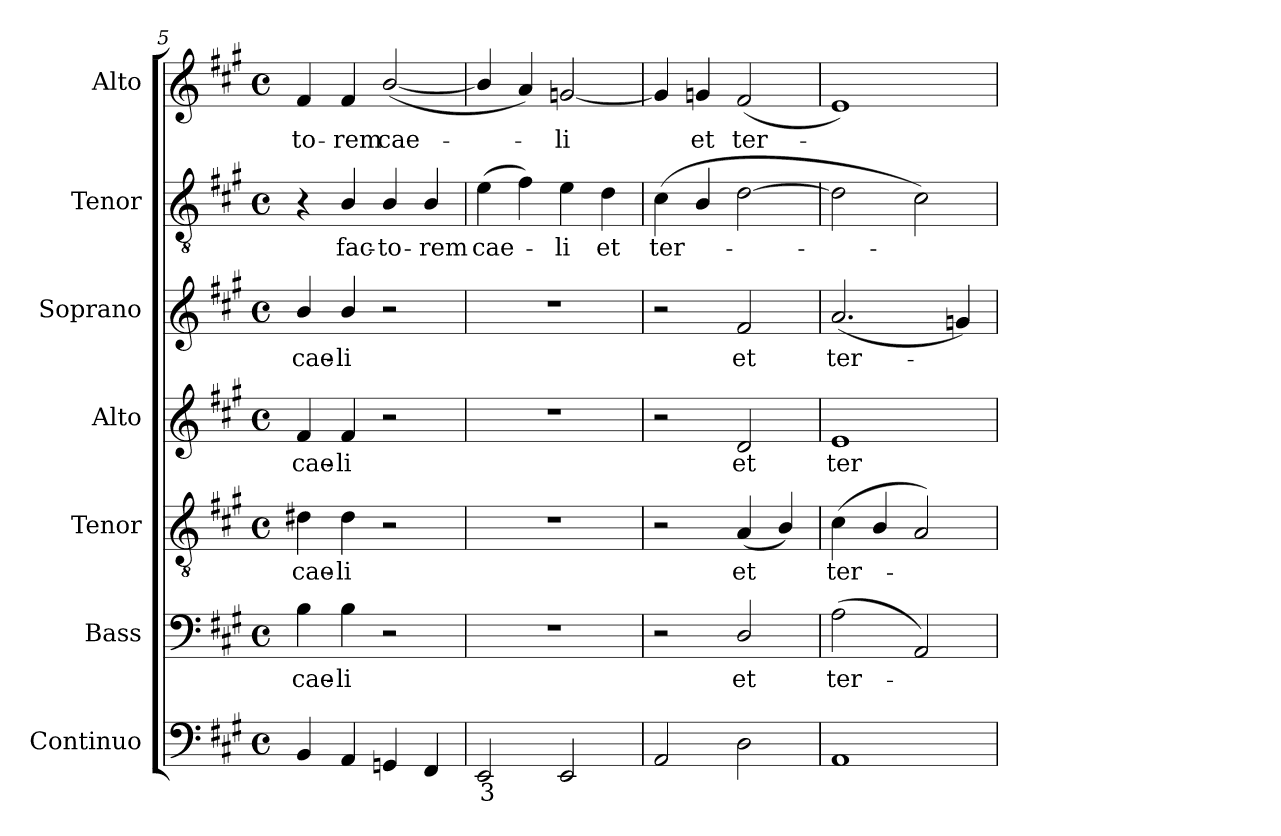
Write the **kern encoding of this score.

**kern	**text	**kern	**text	**kern	**text	**kern	**text	**kern	**text	**kern	**text	**kern	**text
*part7	*part7	*part6	*part6	*part5	*part5	*part4	*part4	*part3	*part3	*part2	*part2	*part1	*part1
*staff7	*staff7	*staff6	*staff6	*staff5	*staff5	*staff4	*staff4	*staff3	*staff3	*staff2	*staff2	*staff1	*staff1
*I"Continuo	*	*I"Bass	*	*I"Tenor	*	*I"Alto	*	*I"Soprano	*	*I"Tenor	*	*I"Alto	*
*I'Cont.	*	*I'B.	*	*I'T.	*	*I'A.	*	*I'S.	*	*I'T.	*	*I'A.	*
*clefF4	*	*clefF4	*	*clefGv2	*	*clefG2	*	*clefG2	*	*clefGv2	*	*clefG2	*
*	*	*	*	*ITrd7c12	*	*	*	*	*	*ITrd7c12	*	*	*
*k[f#c#g#]	*	*k[f#c#g#]	*	*k[f#c#g#]	*	*k[f#c#g#]	*	*k[f#c#g#]	*	*k[f#c#g#]	*	*k[f#c#g#]	*
*A:	*	*A:	*	*A:	*	*A:	*	*A:	*	*A:	*	*A:	*
*M4/4	*	*M4/4	*	*M4/4	*	*M4/4	*	*M4/4	*	*M4/4	*	*M4/4	*
*met(c)	*	*met(c)	*	*met(c)	*	*met(c)	*	*met(c)	*	*met(c)	*	*met(c)	*
=5	=5	=5	=5	=5	=5	=5	=5	=5	=5	=5	=5	=5	=5
!	!	!	!LO:LY:b:color=#000000	!	!	!	!	!	!	!	!	!	!
!	!	!	!	!	!LO:LY:b:color=#000000	!	!	!	!	!	!	!	!
!	!	!	!	!	!	!	!LO:LY:b:color=#000000	!	!	!	!	!	!
!	!	!	!	!	!	!	!	!	!LO:LY:b:color=#000000	!	!	!	!
!	!	!	!	!	!	!	!	!	!	!	!	!	!LO:LY:b:color=#000000
4BBi/	.	4Bi\	cae-	4D#Xi\	cae-	4f#i/	cae-	4bi/	cae-	4r	.	4f#i/	-to-
!	!	!	!LO:LY:b:color=#000000	!	!	!	!	!	!	!	!	!	!
!	!	!	!	!	!LO:LY:b:color=#000000	!	!	!	!	!	!	!	!
!	!	!	!	!	!	!	!LO:LY:b:color=#000000	!	!	!	!	!	!
!	!	!	!	!	!	!	!	!	!LO:LY:b:color=#000000	!	!	!	!
!	!	!	!	!	!	!	!	!	!	!	!LO:LY:b:color=#000000	!	!
!	!	!	!	!	!	!	!	!	!	!	!	!	!LO:LY:b:color=#000000
4AAi/	.	4Bi\	-li	4D#i\	-li	4f#i/	-li	4bi/	-li	4BBi/	fac-	4f#i/	-rem
!	!	!	!	!	!	!	!	!	!	!	!LO:LY:b:color=#000000	!	!
!	!	!	!	!	!	!	!	!	!	!	!	!	!LO:LY:b:color=#000000
4GGni/	.	2r	.	2r	.	2r	.	2r	.	4BBi/	-to-	([2bi/	cae-
!	!	!	!	!	!	!	!	!	!	!	!LO:LY:b:color=#000000	!	!
4FF#i/	.	.	.	.	.	.	.	.	.	4BBi/	-rem	.	.
=6	=6	=6	=6	=6	=6	=6	=6	=6	=6	=6	=6	=6	=6
!	!LO:LY:b:color=#000000	!	!	!	!	!	!	!	!	!	!	!	!
!	!	!	!	!	!	!	!	!	!	!	!LO:LY:b:color=#000000	!	!
2EEi/	3	1r	.	1r	.	1r	.	1r	.	(4Ei\	cae-	4bi/]	.
.	.	.	.	.	.	.	.	.	.	4F#i\)	.	4ai/)	.
!	!	!	!	!	!	!	!	!	!	!	!LO:LY:b:color=#000000	!	!
!	!	!	!	!	!	!	!	!	!	!	!	!	!LO:LY:b:color=#000000
2EEi/	.	.	.	.	.	.	.	.	.	4Ei\	-li	[2gni/	-li
!	!	!	!	!	!	!	!	!	!	!	!LO:LY:b:color=#000000	!	!
.	.	.	.	.	.	.	.	.	.	4Di\	et	.	.
!!LO:LB:g=z
=7	=7	=7	=7	=7	=7	=7	=7	=7	=7	=7	=7	=7	=7
!	!	!	!	!	!	!	!	!	!	!	!LO:LY:b:color=#000000	!	!
2AAi/	.	2r	.	2r	.	2r	.	2r	.	(4C#i\	ter-	4gi/]	.
!	!	!	!	!	!	!	!	!	!	!	!	!	!LO:LY:b:color=#000000
.	.	.	.	.	.	.	.	.	.	4BBi/	.	4gni/	et
!	!	!	!LO:LY:b:color=#000000	!	!	!	!	!	!	!	!	!	!
!	!	!	!	!	!LO:LY:b:color=#000000	!	!	!	!	!	!	!	!
!	!	!	!	!	!	!	!LO:LY:b:color=#000000	!	!	!	!	!	!
!	!	!	!	!	!	!	!	!	!LO:LY:b:color=#000000	!	!	!	!
!	!	!	!	!	!	!	!	!	!	!	!	!	!LO:LY:b:color=#000000
2Di\	.	2Di/	et	(4AAi/	et	2di/	et	2f#i/	et	[2Di\	.	(2f#i/	ter-
.	.	.	.	4BBi/)	.	.	.	.	.	.	.	.	.
=8	=8	=8	=8	=8	=8	=8	=8	=8	=8	=8	=8	=8	=8
!	!	!	!LO:LY:b:color=#000000	!	!	!	!	!	!	!	!	!	!
!	!	!	!	!	!LO:LY:b:color=#000000	!	!	!	!	!	!	!	!
!	!	!	!	!	!	!	!LO:LY:b:color=#000000	!	!	!	!	!	!
!	!	!	!	!	!	!	!	!	!LO:LY:b:color=#000000	!	!	!	!
1AAi	.	(2Ai\	ter-	(4C#i\	ter-	1ei	ter-	(2.ai/	ter-	2Di\]	.	1ei)	.
.	.	.	.	4BBi/	.	.	.	.	.	.	.	.	.
.	.	2AAi/)	.	2AAi/)	.	.	.	.	.	2C#i\)	.	.	.
.	.	.	.	.	.	.	.	4gi/)	.	.	.	.	.
=	=	=	=	=	=	=	=	=	=	=	=	=	=
*-	*-	*-	*-	*-	*-	*-	*-	*-	*-	*-	*-	*-	*-
